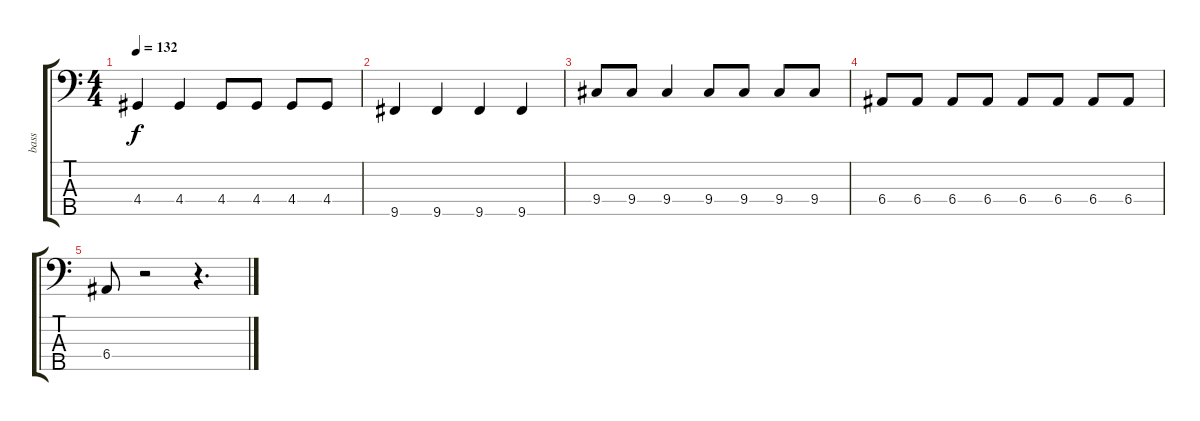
\track ("bass" "bass") {instrument electricbassfinger}
\staff {score tabs}
\tuning (G2 D2 A1 E1 A0) {hide}
\ts (4 4)
\tempo 132
\clef f4
\ks c
4.4.4{dy f} 4.4.4 4.4.8 4.4.8 4.4.8 4.4.8 |
9.5.4 9.5.4 9.5.4 9.5.4 |
9.4.8 9.4.8 9.4.4 9.4.8 9.4.8 9.4.8 9.4.8 |
6.4.8 6.4.8 6.4.8 6.4.8 6.4.8 6.4.8 6.4.8 6.4.8 |
6.4.8 r.2 r.4{d}
